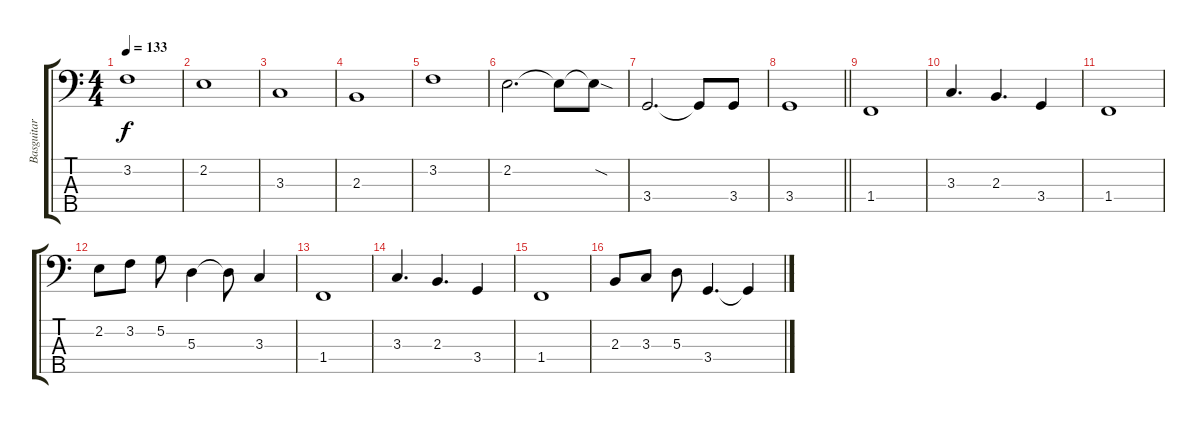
\track ("Basguitar" "Basguitar") {instrument electricbassfinger}
\staff {score tabs}
\tuning (G2 D2 A1 E1 B0) {hide}
\ts (4 4)
\tempo 133
\clef f4
\ks c
3.2.1{dy f} |
2.2.1 |
3.3.1 |
2.3.1 |
3.2.1 |
2.2.2{d} 2.2{t}.8 2.2{sod t}.8 |
3.4.2{d} 3.4{t}.8 3.4.8 |
\barLineRight lightlight
3.4.1 |
1.4.1 |
3.3.4{d} 2.3.4{d} 3.4.4 |
1.4.1 |
2.2.8 3.2.8 5.2.8 5.3.4 5.3{t}.8 3.3.4 |
1.4.1 |
3.3.4{d} 2.3.4{d} 3.4.4 |
1.4.1 |
2.3.8 3.3.8 5.3.8 3.4.4{d} 3.4{t}.4
